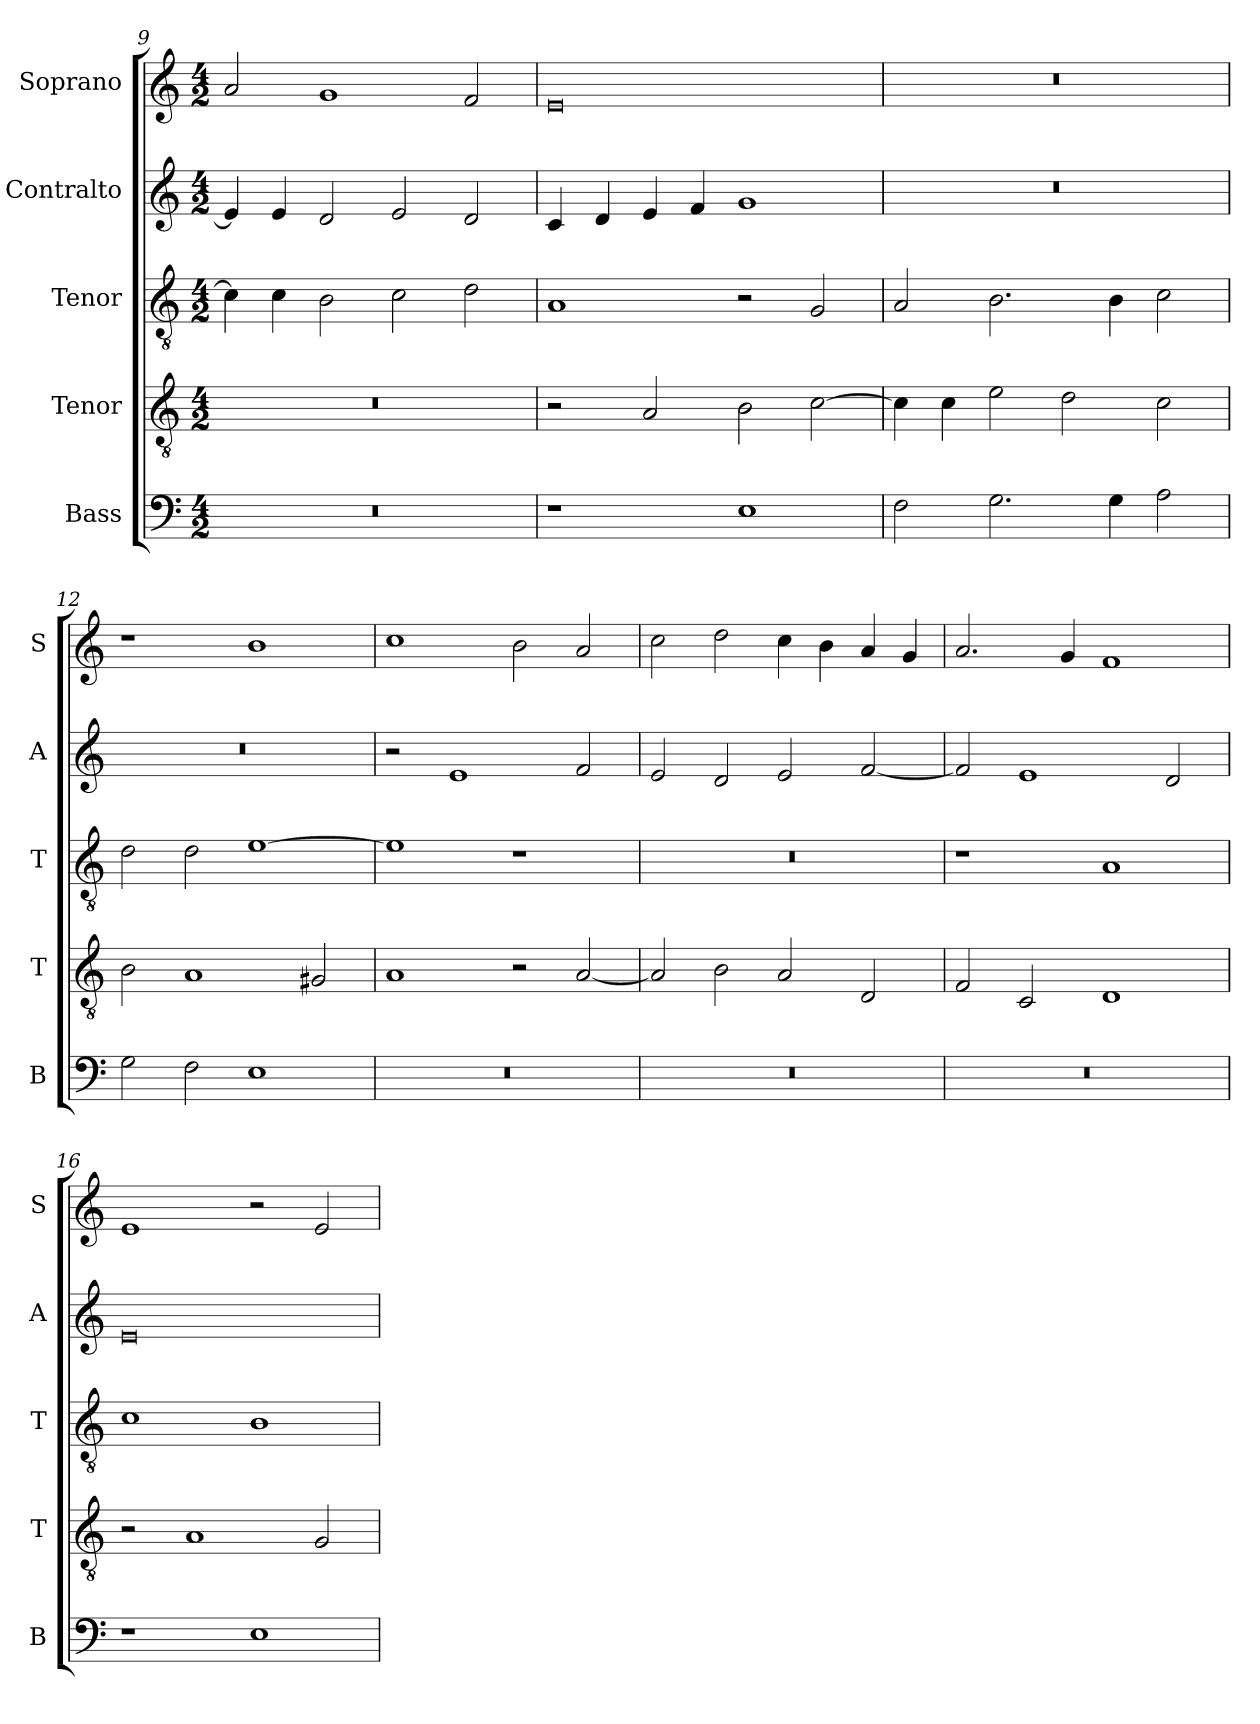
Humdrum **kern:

**kern	**kern	**kern	**kern	**kern
*part5	*part4	*part3	*part2	*part1
*staff5	*staff4	*staff3	*staff2	*staff1
*I"Bass	*I"Tenor	*I"Tenor	*I"Contralto	*I"Soprano
*I'B	*I'T	*I'T	*I'A	*I'S
*clefF4	*clefGv2	*clefGv2	*clefG2	*clefG2
*k[]	*k[]	*k[]	*k[]	*k[]
*E:phr	*E:phr	*E:phr	*E:phr	*E:phr
*M4/2	*M4/2	*M4/2	*M4/2	*M4/2
=9	=9	=9	=9	=9
0r	0r	4c]	4e]	2a
.	.	4c	4e	.
.	.	2B	2d	1g
.	.	2c	2e	.
.	.	2d	2d	2f
=10	=10	=10	=10	=10
1r	2r	1A	4c	0e
.	.	.	4d	.
.	2A	.	4e	.
.	.	.	4f	.
1E	2B	2r	1g	.
.	[2c	2G	.	.
=11	=11	=11	=11	=11
2F	4c]	2A	0r	0r
.	4c	.	.	.
2.G	2e	2.B	.	.
.	2d	.	.	.
4G	.	4B	.	.
2A	2c	2c	.	.
=12	=12	=12	=12	=12
2G	2B	2d	0r	1r
2F	1A	2d	.	.
1E	.	[1e	.	1b
.	2G#X	.	.	.
=13	=13	=13	=13	=13
0r	1A	1e]	2r	1cc
.	.	.	1e	.
.	2r	1r	.	2b
.	[2A	.	2f	2a
=14	=14	=14	=14	=14
0r	2A]	0r	2e	2cc
.	2B	.	2d	2dd
.	2A	.	2e	4cc
.	.	.	.	4b
.	2D	.	[2f	4a
.	.	.	.	4g
=15	=15	=15	=15	=15
0r	2F	1r	2f]	2.a
.	2C	.	1e	.
.	.	.	.	4g
.	1D	1A	.	1f
.	.	.	2d	.
=16	=16	=16	=16	=16
1r	2r	1c	0e	1e
.	1A	.	.	.
1E	.	1B	.	2r
.	2G	.	.	2e
=	=	=	=	=
*-	*-	*-	*-	*-
